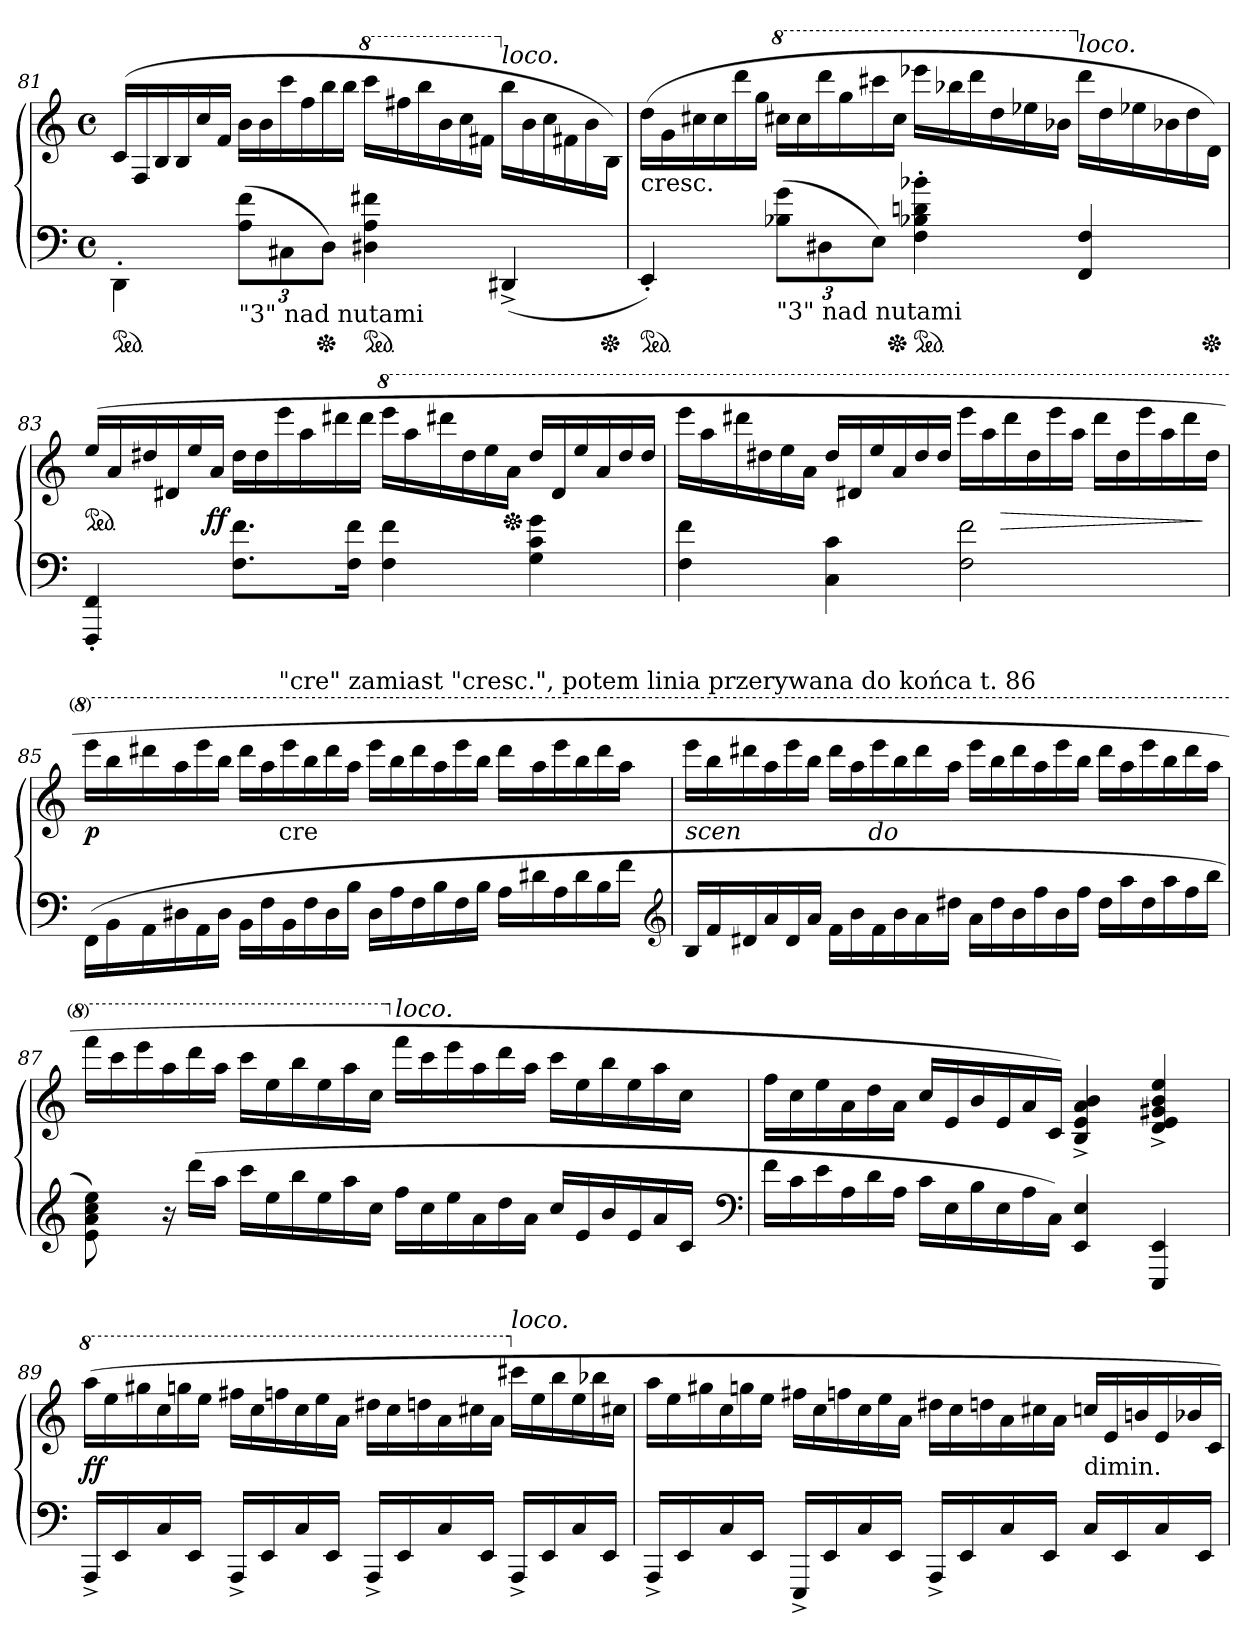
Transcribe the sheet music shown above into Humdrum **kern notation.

**kern	**kern	**dynam
*part1	*part1	*part1
*staff2	*staff1	*staff1/2
*clefF4	*clefG2	*
*k[]	*k[]	*
*M4/4	*M4/4	*
*met(c)	*met(c)	*
*	*Xtuplet	*
*ped	*	*
=81	=81	=81
4DD'<\	(>24c/LL	.
.	24F/	.
.	24B/	.
.	24B/	.
.	24cc	.
.	24fJJ	.
!LO:TX:b:t="3" nad nutami	!	!
(>12A 12fL	24bLL	.
.	24b	.
12C#X	24ccc	.
.	24ff	.
*Xped	*	*
12DJ)	24bb	.
.	24bbJJ	.
*	*8va	*
*ped	*	*
4D#X 4A 4f#X	24ccccLL	.
.	24fff#X	.
.	24bbb	.
.	24bb	.
.	24ccc	.
.	24ff#XJJ	.
*	*X8va	*
!	!LO:TX:a:i:t=loco.	!
(<4DD#X^>	24bb\LL	.
.	24b\	.
.	24cc\	.
.	24f#X\	.
.	24b\	.
*Xped	*	*
.	24B\JJ)	.
=82	=82	=82
!	!LO:TX:c:t=cresc.	!
*ped	*	*
4EE'<)	(>24ddLL	.
.	24g	.
.	24cc#X	.
.	24cc#	.
.	24ddd	.
.	24ggJJ	.
*	*8va	*
!LO:TX:b:t="3" nad nutami	!	!
(>12B-X 12gL	24ccc#XLL	.
.	24ccc#	.
12D#X	24dddd	.
.	24ggg	.
12EJ)	24cccc#X	.
*Xped	*	*
.	24ccc#JJ	.
*ped	*	*
4F'> 4B-X'> 4dn'> 4b-X'>	24eeee-XLL	.
.	24bbb-X	.
.	24dddd	.
.	24ddd	.
.	24eee-X	.
.	24bb-XJJ	.
*	*X8va	*
!	!LO:TX:a:i:t=loco.	!
4FF 4F	24dddLL	.
.	24dd	.
.	24ee-X	.
.	24b-X	.
.	24dd	.
*Xped	*	*
.	24dJJ)	.
=83	=83	=83
*	*ped	*
4FFF'< 4FF'<	(>24ee/LL	.
.	24a/	.
.	24dd#X/	.
.	24d#X/	.
.	24ee/	.
.	24a/JJ	ff
8.F 8.fL	24dd#LL	.
.	24dd#	.
.	24eee	.
.	24aa	.
.	24ddd#X	.
16F 16fJk	.	.
.	24ddd#JJ	.
*	*8va	*
4F 4f	24eeeeLL	.
.	24aaa	.
.	24dddd#X	.
.	24ddd#	.
.	24eee	.
*	*Xped	*
.	24aaJJ	.
4G 4c 4g	24ddd#LL	.
.	24dd#	.
.	24eee	.
.	24aa	.
.	24ddd#	.
.	24ddd#JJ	.
=84	=84	=84
4F 4f	24eeeeLL	.
.	24aaa	.
.	24dddd#X	.
.	24ddd#X	.
.	24eee	.
.	24aaJJ	.
4C 4c	24ddd#LL	.
.	24dd#X	.
.	24eee	.
.	24aa	.
.	24ddd#	.
.	24ddd#JJ	.
2F 2f	24eeeeLL	.
.	24aaa	.
.	24dddd#	>
.	24ddd#	.
.	24eeee	.
.	24aaaJJ	.
.	24dddd#LL	.
.	24ddd#	.
.	24eeee	.
.	24aaa	.
.	24dddd#	.
.	24ddd#JJ	]
=85	=85	=85
*Xtuplet	*	*
(>24FF\LL	24eeeeLL	p
24BB\	24bbb	.
24AA\	24dddd#X	.
24D#X\	24aaa	.
24AA\	24eeee	.
24D#\JJ	24bbbJJ	.
24BBLL	24dddd#LL	.
24F	24aaa	.
!	!LO:TX:c:t=cre	!
!	!LO:TX:a:t="cre" zamiast "cresc.", potem linia przerywana do końca t. 86	!
24BB	24eeee	.
24F	24bbb	.
24D#	24dddd#	.
24BJJ	24aaaJJ	.
24D#LL	24eeeeLL	.
24A	24bbb	.
24F	24dddd#	.
24B	24aaa	.
24F	24eeee	.
24BJJ	24bbbJJ	.
24ALL	24dddd#LL	.
24d#X	24aaa	.
24A	24eeee	.
24d#	24bbb	.
24B	24dddd#	.
24fJJ	24aaaJJ	.
*clefG2	*	*
=86	=86	=86
!	!LO:TX:b:i:t=scen	!
24BLL	24eeeeLL	.
24f	24bbb	.
24d#X	24dddd#X	.
24a	24aaa	.
24d#	24eeee	.
24aJJ	24bbbJJ	.
24f\LL	24dddd#LL	.
24b\	24aaa	.
!	!LO:TX:b:i:t=do	!
24f\	24eeee	.
24b\	24bbb	.
24a\	24dddd#	.
24dd#X\JJ	24aaaJJ	.
24aLL	24eeeeLL	.
24dd#	24bbb	.
24b	24dddd#	.
24ff	24aaa	.
24b	24eeee	.
24ffJJ	24bbbJJ	.
24dd#LL	24dddd#LL	.
24aa	24aaa	.
24dd#	24eeee	.
24aa	24bbb	.
24ff	24dddd#	.
24bbJJ	24aaaJJ	.
=87	=87	=87
!	!	!LO:DY:b=2
8e\ 8a\ 8cc\ 8ee\)	24ffffLL	fz f
.	24cccc	.
.	24eeee	.
24r	24aaa	.
(>24dddLL	24dddd	.
24aaJJ	24aaaJJ	.
24cccLL	24ccccLL	.
24ee	24eee	.
24bb	24bbb	.
24ee	24eee	.
24aa	24aaa	.
24ccJJ	24cccJJ	.
*	*X8va	*
!	!LO:TX:a:i:t=loco.	!
24ffLL	24fffLL	.
24cc	24ccc	.
24ee	24eee	.
24a	24aa	.
24dd	24ddd	.
24aJJ	24aaJJ	.
24ccLL	24cccLL	.
24e	24ee	.
24b	24bb	.
24e	24ee	.
24a	24aa	.
24cJJ	24ccJJ	.
*clefF4	*	*
=88	=88	=88
24fLL	24ffLL	.
24c	24cc	.
24e	24ee	.
24A	24a	.
24d	24dd	.
24AJJ	24aJJ	.
24cLL	24ccLL	.
24E	24e	.
24B	24b	.
24E	24e	.
24A	24a	.
24CJJ)	24cJJ)	.
4EE 4E	4B^> 4e^> 4a^> 4b^>	.
4EEE 4EE	4d^> 4e^> 4g#X^> 4b^> 4ee^>	.
=89	=89	=89
*	*8va	*
16AAA^<LL	(>24aaaLL	ff
.	24eee	.
16EE	.	.
.	24ggg#X	.
16C	24ccc	.
.	24gggn	.
16EEJJ	.	.
.	24eeeJJ	.
16AAA^<LL	24fff#XLL	.
.	24ccc	.
16EE	.	.
.	24fffn	.
16C	24ccc	.
.	24eee	.
16EEJJ	.	.
.	24aaJJ	.
16AAA^<LL	24ddd#XLL	.
.	24ccc	.
16EE	.	.
.	24dddn	.
16C	24aa	.
.	24ccc#X	.
16EEJJ	.	.
.	24aaJJ	.
*	*X8va	*
!	!LO:TX:a:i:t=loco.	!
16AAA^<LL	24ccc#LL	.
.	24ee	.
16EE	.	.
.	24bb	.
16C	24ee	.
.	24bb-X	.
16EEJJ	.	.
.	24cc#XJJ	.
=90	=90	=90
16AAA^<LL	24aaLL	.
.	24ee	.
16EE	.	.
.	24gg#X	.
16C	24cc	.
.	24ggn	.
16EEJJ	.	.
.	24eeJJ	.
16EEE^<LL	24ff#XLL	.
.	24cc	.
16EE	.	.
.	24ffn	.
16C	24cc	.
.	24ee	.
16EEJJ	.	.
.	24aJJ	.
16AAA^<LL	24dd#XLL	.
.	24cc	.
16EE	.	.
.	24ddn	.
16C	24a	.
.	24cc#X	.
16EEJJ	.	.
.	24aJJ	.
!	!LO:TX:c:t=dimin.	!
16CLL	24ccnLL	.
.	24e	.
16EE	.	.
.	24bn	.
16C	24e	.
.	24b-X	.
16EEJJ	.	.
.	24cJJ)	.
=	=	=
*-	*-	*-
